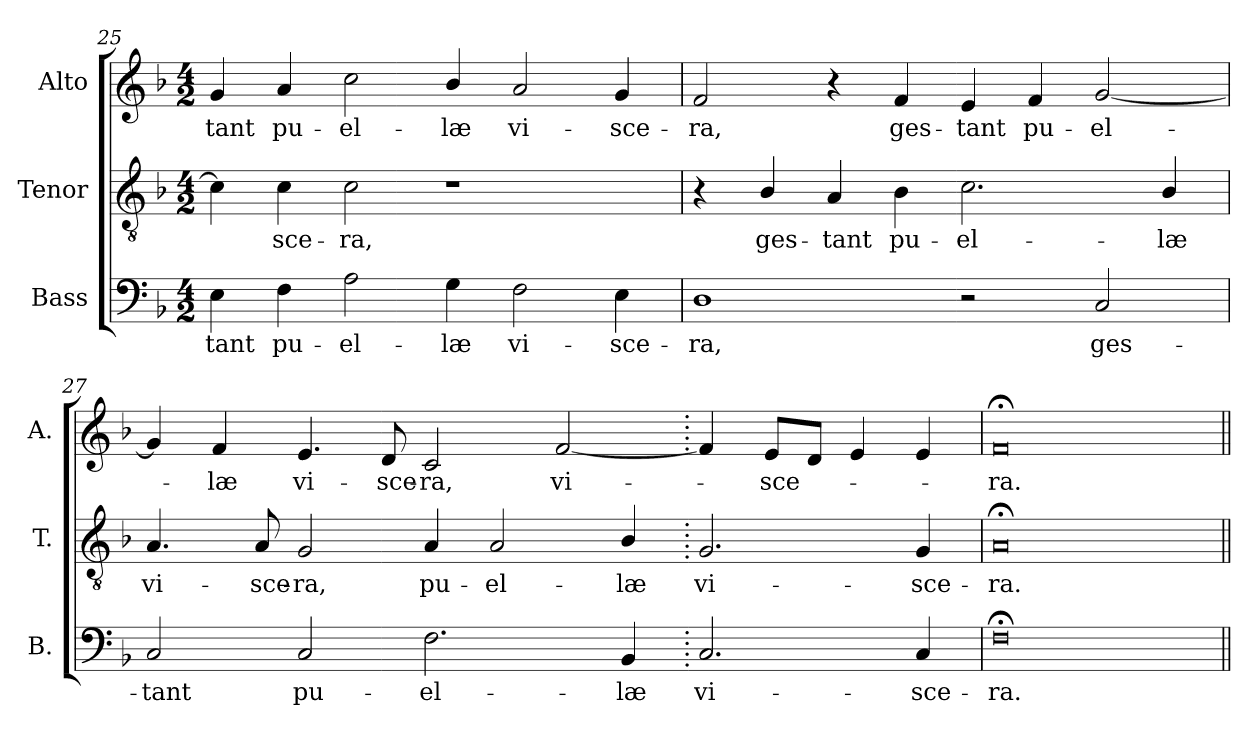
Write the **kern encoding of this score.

**kern	**text	**kern	**text	**kern	**text
*part3	*part3	*part2	*part2	*part1	*part1
*staff3	*staff3	*staff2	*staff2	*staff1	*staff1
*I"Bass	*	*I"Tenor	*	*I"Alto	*
*I'B.	*	*I'T.	*	*I'A.	*
*clefF4	*	*clefGv2	*	*clefG2	*
*	*	*ITrd7c12	*	*	*
*k[b-]	*	*k[b-]	*	*k[b-]	*
*F:	*	*F:	*	*F:	*
*M4/2	*	*M4/2	*	*M4/2	*
=25	=25	=25	=25	=25	=25
!	!LO:LY:b:color=#000000	!	!	!	!
!	!	!	!	!	!LO:LY:b:color=#000000
4Ei\	-tant	4Ci\]	.	4gi/	-tant
!	!LO:LY:b:color=#000000	!	!	!	!
!	!	!	!LO:LY:b:color=#000000	!	!
!	!	!	!	!	!LO:LY:b:color=#000000
4Fi\	pu-	4Ci\	-sce-	4ai/	pu-
!	!LO:LY:b:color=#000000	!	!	!	!
!	!	!	!LO:LY:b:color=#000000	!	!
!	!	!	!	!	!LO:LY:b:color=#000000
2Ai\	-el-	2Ci\	-ra,	2cci\	-el-
!	!LO:LY:b:color=#000000	!	!	!	!
!	!	!	!	!	!LO:LY:b:color=#000000
4Gi\	-læ	1r	.	4b-i/	-læ
!	!LO:LY:b:color=#000000	!	!	!	!
!	!	!	!	!	!LO:LY:b:color=#000000
2Fi\	vi-	.	.	2ai/	vi-
!	!LO:LY:b:color=#000000	!	!	!	!
!	!	!	!	!	!LO:LY:b:color=#000000
4Ei\	-sce-	.	.	4gi/	-sce-
=26	=26	=26	=26	=26	=26
!	!LO:LY:b:color=#000000	!	!	!	!
!	!	!	!	!	!LO:LY:b:color=#000000
1Di	-ra,	4r	.	2fi/	-ra,
!	!	!	!LO:LY:b:color=#000000	!	!
.	.	4BB-i/	ges-	.	.
!	!	!	!LO:LY:b:color=#000000	!	!
.	.	4AAi/	-tant	4r	.
!	!	!	!LO:LY:b:color=#000000	!	!
!	!	!	!	!	!LO:LY:b:color=#000000
.	.	4BB-i\	pu-	4fi/	ges-
!	!	!	!LO:LY:b:color=#000000	!	!
!	!	!	!	!	!LO:LY:b:color=#000000
2r	.	2.Ci\	-el-	4ei/	-tant
!	!	!	!	!	!LO:LY:b:color=#000000
.	.	.	.	4fi/	pu-
!	!LO:LY:b:color=#000000	!	!	!	!
!	!	!	!	!	!LO:LY:b:color=#000000
2Ci/	ges-	.	.	[2gi/	-el-
!	!	!	!LO:LY:b:color=#000000	!	!
.	.	4BB-i/	-læ	.	.
!!LO:LB:g=z
=27	=27	=27	=27	=27	=27
!	!LO:LY:b:color=#000000	!	!	!	!
!	!	!	!LO:LY:b:color=#000000	!	!
2Ci/	-tant	4.AAi/	vi-	4gi/]	.
!	!	!	!	!	!LO:LY:b:color=#000000
.	.	.	.	4fi/	-læ
!	!	!	!LO:LY:b:color=#000000	!	!
.	.	8AAi/	-sce-	.	.
!	!LO:LY:b:color=#000000	!	!	!	!
!	!	!	!LO:LY:b:color=#000000	!	!
!	!	!	!	!	!LO:LY:b:color=#000000
2Ci/	pu-	2GGi/	-ra,	4.ei/	vi-
!	!	!	!	!	!LO:LY:b:color=#000000
.	.	.	.	8di/	-sce-
!	!LO:LY:b:color=#000000	!	!	!	!
!	!	!	!LO:LY:b:color=#000000	!	!
!	!	!	!	!	!LO:LY:b:color=#000000
2.Fi\	-el-	4AAi/	pu-	2ci/	-ra,
!	!	!	!LO:LY:b:color=#000000	!	!
.	.	2AAi/	-el-	.	.
!	!	!	!	!	!LO:LY:b:color=#000000
.	.	.	.	[2fi/	vi-
!	!LO:LY:b:color=#000000	!	!	!	!
!	!	!	!LO:LY:b:color=#000000	!	!
4BB-i/	-læ	4BB-i/	-læ	.	.
=28.	=28.	=28.	=28.	=28.	=28.
!	!LO:LY:b:color=#000000	!	!	!	!
!	!	!	!LO:LY:b:color=#000000	!	!
2.Ci/	vi-	2.GGi/	vi-	4fi/]	.
!	!	!	!	!	!LO:LY:b:color=#000000
.	.	.	.	8ei/L	-sce-
.	.	.	.	8di/J	.
.	.	.	.	4ei/	.
!	!LO:LY:b:color=#000000	!	!	!	!
!	!	!	!LO:LY:b:color=#000000	!	!
4Ci/	-sce-	4GGi/	-sce-	4ei/	.
=29	=29	=29	=29	=29	=29
!	!LO:LY:b:color=#000000	!	!	!	!
!	!	!	!LO:LY:b:color=#000000	!	!
!	!	!	!	!	!LO:LY:b:color=#000000
0F;i	-ra.	0AA;i	-ra.	0f;i	-ra.
=||	=||	=||	=||	=||	=||
*-	*-	*-	*-	*-	*-
